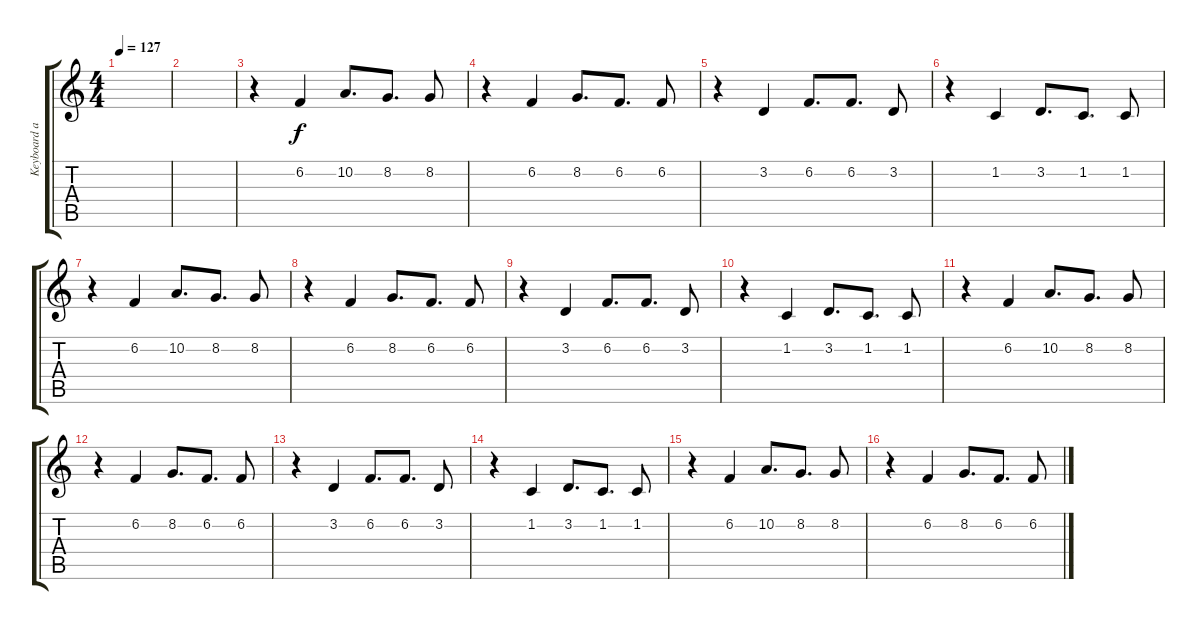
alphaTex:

\track ("Keyboard and" "Keyboard a") {instrument celesta}
\staff {score tabs}
\tuning (E4 B3 G3 D3 A2 E2) {hide}
\ts (4 4)
\tempo 127
\clef g2
\ks c
|
|
r.4 6.2.4{dy f} 10.2.8{d} 8.2.8{d} 8.2.8 |
r.4 6.2.4 8.2.8{d} 6.2.8{d} 6.2.8 |
r.4 3.2.4 6.2.8{d} 6.2.8{d} 3.2.8 |
r.4 1.2.4 3.2.8{d} 1.2.8{d} 1.2.8 |
r.4 6.2.4 10.2.8{d} 8.2.8{d} 8.2.8 |
r.4 6.2.4 8.2.8{d} 6.2.8{d} 6.2.8 |
r.4 3.2.4 6.2.8{d} 6.2.8{d} 3.2.8 |
r.4 1.2.4 3.2.8{d} 1.2.8{d} 1.2.8 |
r.4 6.2.4 10.2.8{d} 8.2.8{d} 8.2.8 |
r.4 6.2.4 8.2.8{d} 6.2.8{d} 6.2.8 |
r.4 3.2.4 6.2.8{d} 6.2.8{d} 3.2.8 |
r.4 1.2.4 3.2.8{d} 1.2.8{d} 1.2.8 |
r.4 6.2.4 10.2.8{d} 8.2.8{d} 8.2.8 |
r.4 6.2.4 8.2.8{d} 6.2.8{d} 6.2.8
